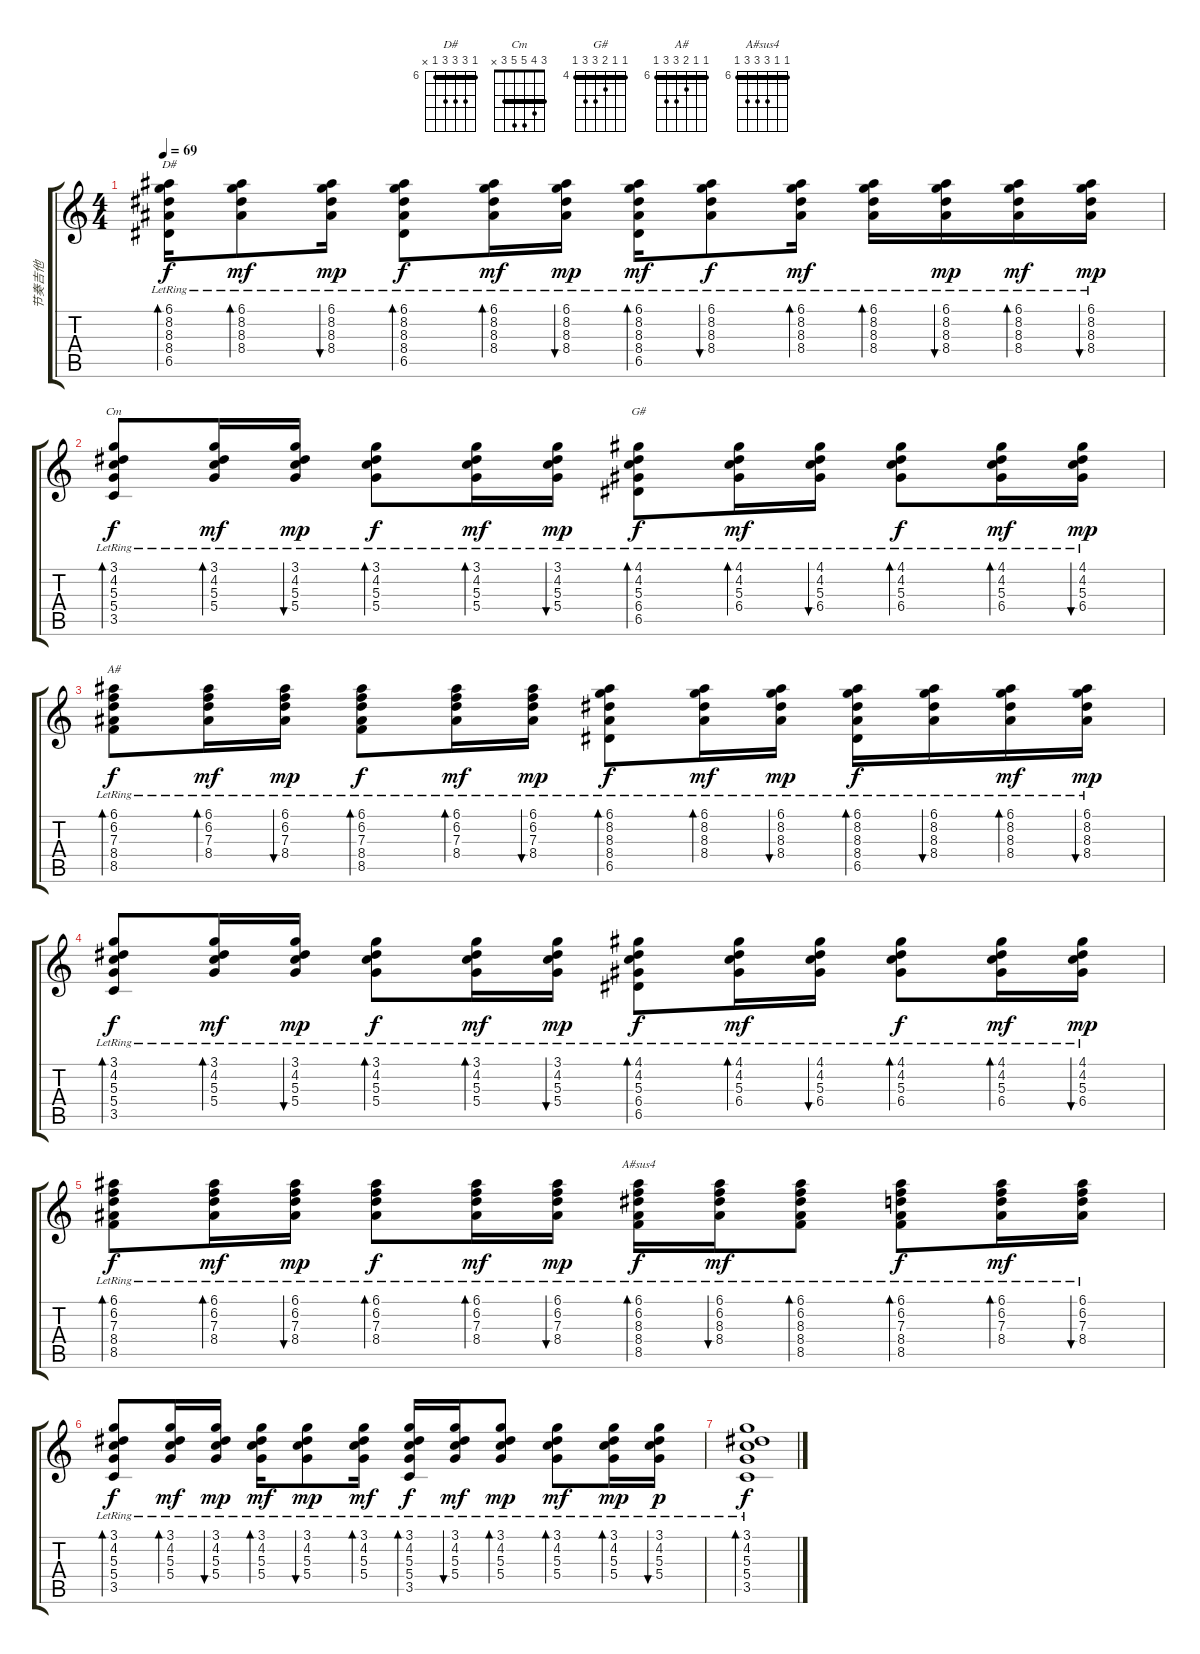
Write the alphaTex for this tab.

\track ("节奏吉他" "节奏吉他") {instrument acousticguitarsteel}
\staff {score tabs}
\tuning (E4 B3 G3 D3 A2 E2) {hide}
\chord ("D#" 6 8 8 8 6 x) {firstfret 6 barre 6}
\chord ("Cm" 3 4 5 5 3 x) {barre 3}
\chord ("G#" 4 4 5 6 6 4) {firstfret 4 barre 4}
\chord ("A#" 6 6 7 8 8 6) {firstfret 6 barre 6}
\chord ("A#sus4" 6 6 8 8 8 6) {firstfret 6 barre 6}
\ts (4 4)
\tempo 69
\clef g2
\ks c
(6.1 8.2 8.3{lr} 8.4{lr} 6.5{lr}).16{bd 30 ch "D#" dy f} (6.1 8.2 8.3{lr} 8.4{lr}).8{bd 30 dy mf} (6.1 8.2 8.3{lr} 8.4{lr}).16{bu 30 dy mp} (6.1 8.2 8.3{lr} 8.4{lr} 6.5{lr}).8{bd 30 dy f} (6.1 8.2 8.3{lr} 8.4{lr}).16{bd 30 dy mf} (6.1 8.2 8.3{lr} 8.4{lr}).16{bu 30 dy mp} (6.1 8.2 8.3{lr} 8.4{lr} 6.5{lr}).16{bd 30 dy mf} (6.1 8.2 8.3{lr} 8.4{lr}).8{bu 30 dy f} (6.1 8.2 8.3{lr} 8.4{lr}).16{bd 30 dy mf} (6.1 8.2 8.3{lr} 8.4{lr}).16{bd 30} (6.1 8.2 8.3{lr} 8.4{lr}).16{bu 30 dy mp} (6.1 8.2 8.3{lr} 8.4{lr}).16{bd 30 dy mf} (6.1 8.2 8.3{lr} 8.4{lr}).16{bu 30 dy mp} |
(3.1 4.2 5.3{lr} 5.4{lr} 3.5{lr}).8{bd 60 ch "Cm" dy f} (3.1 4.2 5.3{lr} 5.4{lr}).16{bd 30 dy mf} (3.1 4.2 5.3{lr} 5.4{lr}).16{bu 30 dy mp} (3.1 4.2 5.3{lr} 5.4{lr}).8{bd 60 dy f} (3.1 4.2 5.3{lr} 5.4{lr}).16{bd 30 dy mf} (3.1 4.2 5.3{lr} 5.4{lr}).16{bu 30 dy mp} (4.1 4.2 5.3{lr} 6.4{lr} 6.5{lr}).8{bd 30 ch "G#" dy f} (4.1 4.2 5.3{lr} 6.4{lr}).16{bd 30 dy mf} (4.1 4.2 5.3{lr} 6.4{lr}).16{bu 30} (4.1 4.2 5.3{lr} 6.4{lr}).8{bd 30 dy f} (4.1 4.2 5.3{lr} 6.4{lr}).16{bd 30 dy mf} (4.1 4.2 5.3{lr} 6.4{lr}).16{bu 30 dy mp} |
(6.1 6.2 7.3{lr} 8.4{lr} 8.5{lr}).8{bd 60 ch "A#" dy f} (6.1 6.2 7.3{lr} 8.4{lr}).16{bd 30 dy mf} (6.1 6.2 7.3{lr} 8.4{lr}).16{bu 30 dy mp} (6.1 6.2 7.3{lr} 8.4{lr} 8.5{lr}).8{bd 30 dy f} (6.1 6.2 7.3{lr} 8.4{lr}).16{bd 30 dy mf} (6.1 6.2 7.3{lr} 8.4{lr}).16{bu 30 dy mp} (6.1 8.2 8.3{lr} 8.4{lr} 6.5{lr}).8{bd 30 dy f} (6.1 8.2 8.3{lr} 8.4{lr}).16{bd 30 dy mf} (6.1 8.2 8.3{lr} 8.4{lr}).16{bu 30 dy mp} (6.1 8.2 8.3{lr} 8.4{lr} 6.5{lr}).16{bd 30 dy f} (6.1 8.2 8.3{lr} 8.4{lr}).16{bu 30} (6.1 8.2 8.3{lr} 8.4{lr}).16{bd 30 dy mf} (6.1 8.2 8.3{lr} 8.4{lr}).16{bu 30 dy mp} |
(3.1 4.2 5.3{lr} 5.4{lr} 3.5{lr}).8{bd 60 dy f} (3.1 4.2 5.3{lr} 5.4{lr}).16{bd 30 dy mf} (3.1 4.2 5.3{lr} 5.4{lr}).16{bu 30 dy mp} (3.1 4.2 5.3{lr} 5.4{lr}).8{bd 60 dy f} (3.1 4.2 5.3{lr} 5.4{lr}).16{bd 30 dy mf} (3.1 4.2 5.3{lr} 5.4{lr}).16{bu 30 dy mp} (4.1 4.2 5.3{lr} 6.4{lr} 6.5{lr}).8{bd 30 dy f} (4.1 4.2 5.3{lr} 6.4{lr}).16{bd 30 dy mf} (4.1 4.2 5.3{lr} 6.4{lr}).16{bu 30} (4.1 4.2 5.3{lr} 6.4{lr}).8{bd 30 dy f} (4.1 4.2 5.3{lr} 6.4{lr}).16{bd 30 dy mf} (4.1 4.2 5.3{lr} 6.4{lr}).16{bu 30 dy mp} |
(6.1 6.2 7.3{lr} 8.4{lr} 8.5{lr}).8{bd 30 dy f} (6.1 6.2 7.3{lr} 8.4{lr}).16{bd 30 dy mf} (6.1 6.2 7.3{lr} 8.4{lr}).16{bu 30 dy mp} (6.1 6.2 7.3{lr} 8.4{lr}).8{bd 30 dy f} (6.1 6.2 7.3{lr} 8.4{lr}).16{bd 30 dy mf} (6.1 6.2 7.3{lr} 8.4{lr}).16{bu 30 dy mp} (6.1 6.2 8.3{lr} 8.4{lr} 8.5{lr}).16{bd 30 ch "A#sus4" dy f} (6.1 6.2 8.3{lr} 8.4{lr}).16{bu 30 dy mf} (6.1 6.2 8.3{lr} 8.4{lr} 8.5{lr}).8{bd 30} (6.1 6.2 7.3{lr} 8.4{lr} 8.5{lr}).8{bd 30 dy f} (6.1 6.2 7.3{lr} 8.4{lr}).16{bd 30 dy mf} (6.1 6.2 7.3{lr} 8.4{lr}).16{bu 30} |
(3.1 4.2 5.3{lr} 5.4{lr} 3.5{lr}).8{bd 30 dy f} (3.1 4.2 5.3{lr} 5.4{lr}).16{bd 30 dy mf} (3.1 4.2 5.3{lr} 5.4{lr}).16{bu 30 dy mp} (3.1 4.2 5.3{lr} 5.4{lr}).16{bd 30 dy mf} (3.1 4.2 5.3{lr} 5.4{lr}).8{bu 30 dy mp} (3.1 4.2 5.3{lr} 5.4{lr}).16{bd 30 dy mf} (3.1 4.2 5.3{lr} 5.4{lr} 3.5{lr}).16{bd 30 dy f} (3.1 4.2 5.3{lr} 5.4{lr}).16{bu 30 dy mf} (3.1 4.2 5.3{lr} 5.4{lr}).8{bd 30 dy mp} (3.1 4.2 5.3{lr} 5.4{lr}).8{bd 30 dy mf} (3.1 4.2 5.3{lr} 5.4{lr}).16{bd 30 dy mp} (3.1 4.2 5.3{lr} 5.4{lr}).16{bu 30 dy p} |
(3.1 4.2 5.3{lr} 5.4{lr} 3.5{lr}).1{bd 60 dy f}
